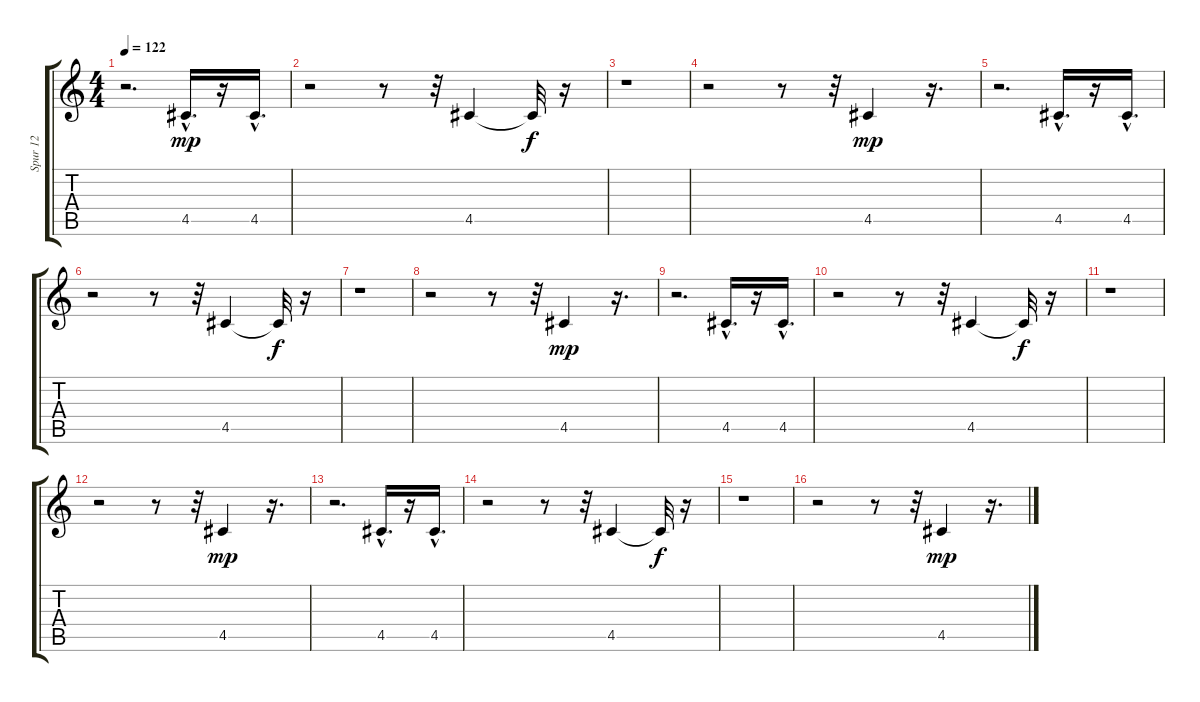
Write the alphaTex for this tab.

\track ("Spur 12" "Spur 12") {instrument electricguitarmuted}
\staff {score tabs}
\tuning (E4 B3 G3 D3 A2 E2) {hide}
\ts (4 4)
\tempo 122
\clef g2
\ks c
r.2{d dy mp} 4.5{hac}.16{d} r.16 4.5{hac}.16{d} |
r.2 r.8 r.32 4.5.4 4.5{t}.32{dy f} r.16 |
r.1 |
r.2 r.8 r.32 4.5.4{dy mp} r.16{d} |
r.2{d} 4.5{hac}.16{d} r.16 4.5{hac}.16{d} |
r.2 r.8 r.32 4.5.4 4.5{t}.32{dy f} r.16 |
r.1 |
r.2 r.8 r.32 4.5.4{dy mp} r.16{d} |
r.2{d} 4.5{hac}.16{d} r.16 4.5{hac}.16{d} |
r.2 r.8 r.32 4.5.4 4.5{t}.32{dy f} r.16 |
r.1 |
r.2 r.8 r.32 4.5.4{dy mp} r.16{d} |
r.2{d} 4.5{hac}.16{d} r.16 4.5{hac}.16{d} |
r.2 r.8 r.32 4.5.4 4.5{t}.32{dy f} r.16 |
r.1 |
r.2 r.8 r.32 4.5.4{dy mp} r.16{d}
